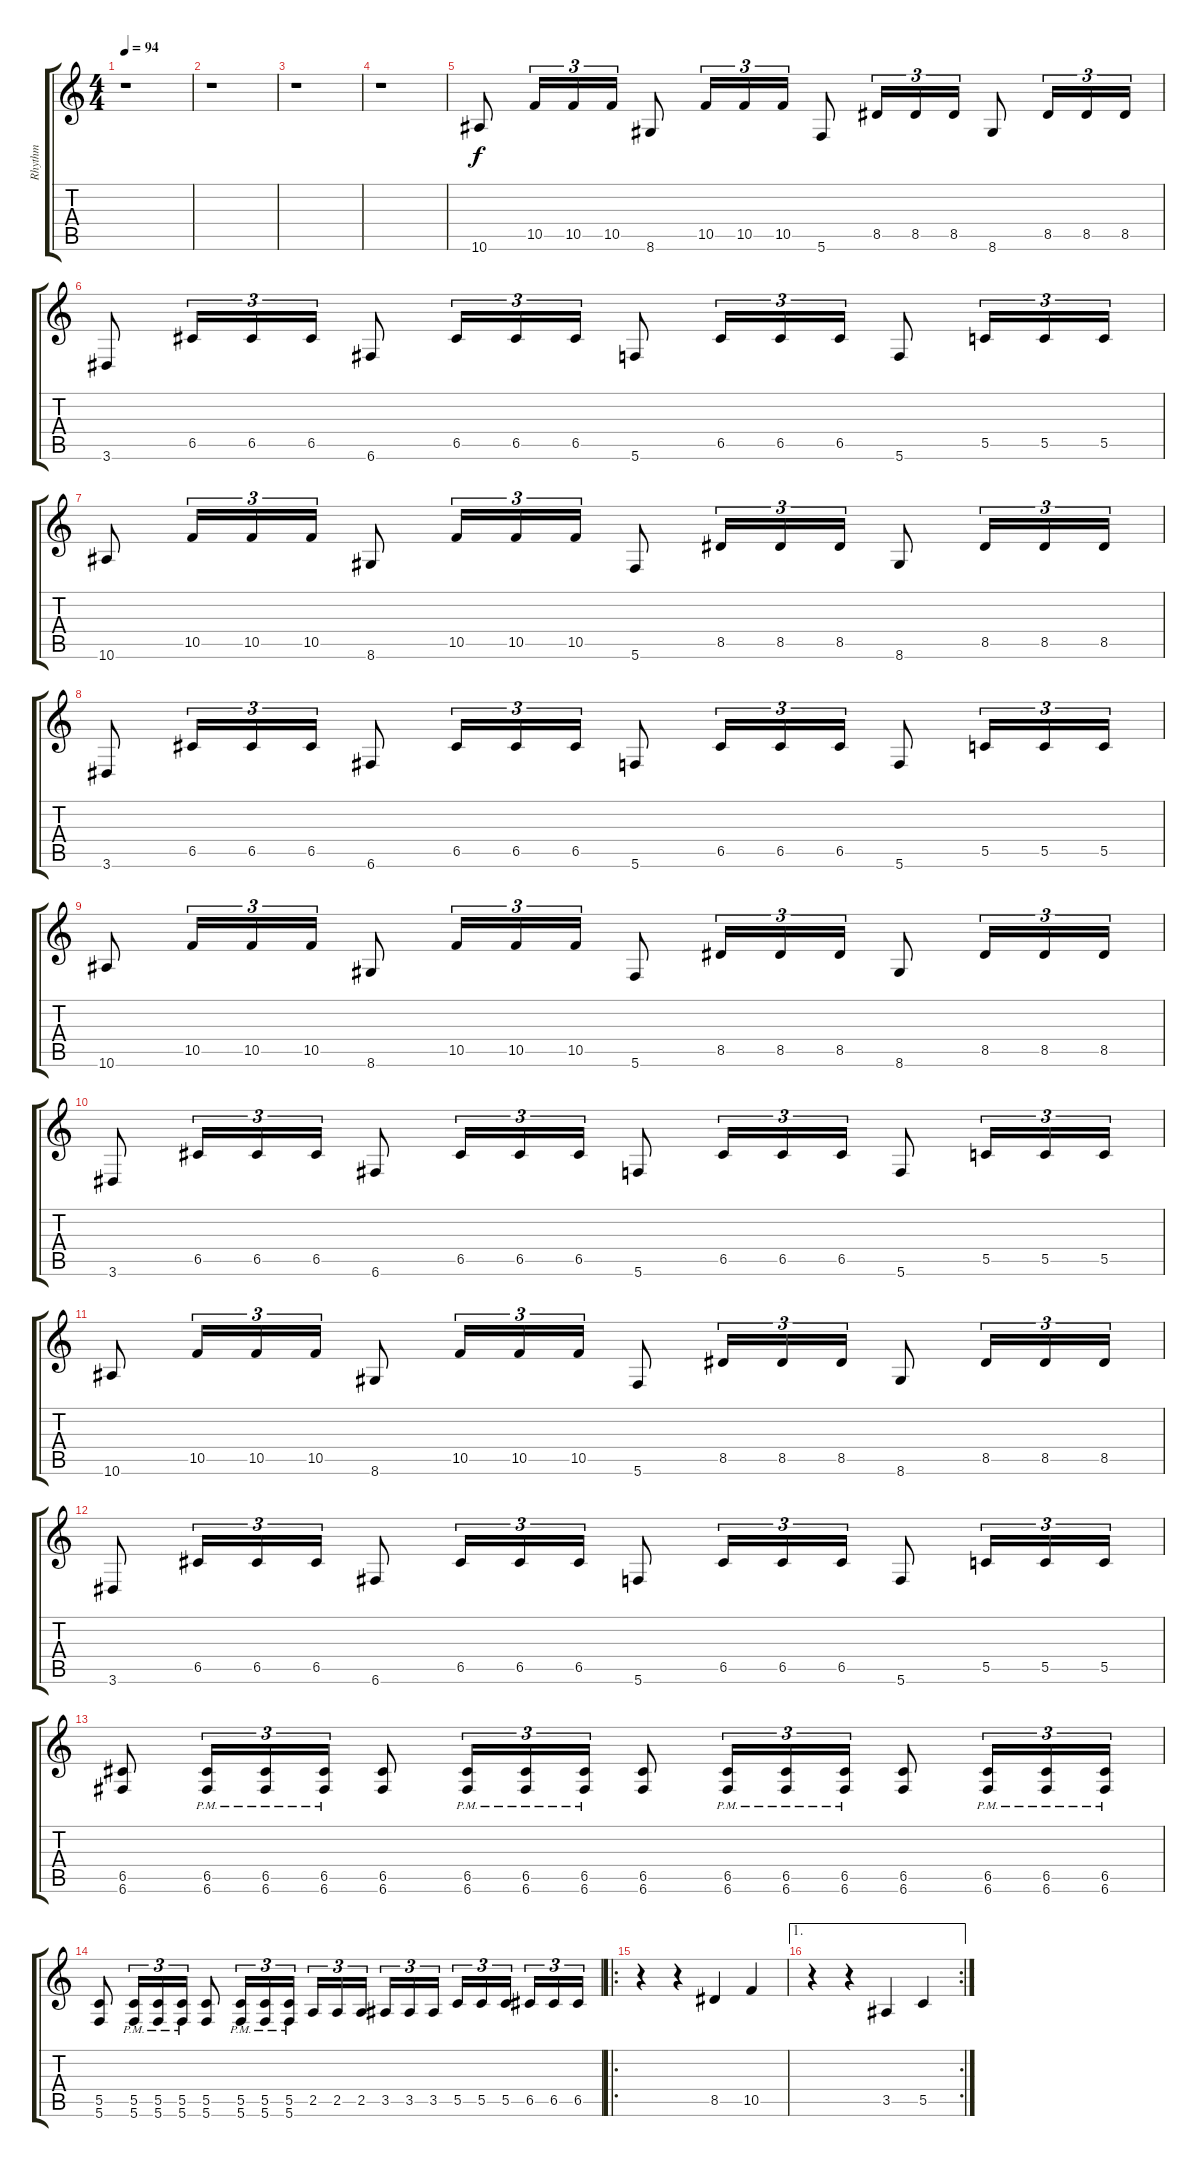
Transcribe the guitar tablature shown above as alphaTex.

\track ("Rhythm" "Rhythm") {instrument distortionguitar}
\staff {score tabs}
\tuning (D4 A3 F3 C3 G2 C2) {hide}
\ts (4 4)
\tempo 94
\clef g2
\ks c
r.1{dy f instrument distortionguitar} |
r.1 |
r.1 |
r.1 |
10.6.8 10.5.16{tu (3 2)} 10.5.16{tu (3 2)} 10.5.16{tu (3 2)} 8.6.8 10.5.16{tu (3 2)} 10.5.16{tu (3 2)} 10.5.16{tu (3 2)} 5.6.8 8.5.16{tu (3 2)} 8.5.16{tu (3 2)} 8.5.16{tu (3 2)} 8.6.8 8.5.16{tu (3 2)} 8.5.16{tu (3 2)} 8.5.16{tu (3 2)} |
3.6.8 6.5.16{tu (3 2)} 6.5.16{tu (3 2)} 6.5.16{tu (3 2)} 6.6.8 6.5.16{tu (3 2)} 6.5.16{tu (3 2)} 6.5.16{tu (3 2)} 5.6.8 6.5.16{tu (3 2)} 6.5.16{tu (3 2)} 6.5.16{tu (3 2)} 5.6.8 5.5.16{tu (3 2)} 5.5.16{tu (3 2)} 5.5.16{tu (3 2)} |
10.6.8 10.5.16{tu (3 2)} 10.5.16{tu (3 2)} 10.5.16{tu (3 2)} 8.6.8 10.5.16{tu (3 2)} 10.5.16{tu (3 2)} 10.5.16{tu (3 2)} 5.6.8 8.5.16{tu (3 2)} 8.5.16{tu (3 2)} 8.5.16{tu (3 2)} 8.6.8 8.5.16{tu (3 2)} 8.5.16{tu (3 2)} 8.5.16{tu (3 2)} |
3.6.8 6.5.16{tu (3 2)} 6.5.16{tu (3 2)} 6.5.16{tu (3 2)} 6.6.8 6.5.16{tu (3 2)} 6.5.16{tu (3 2)} 6.5.16{tu (3 2)} 5.6.8 6.5.16{tu (3 2)} 6.5.16{tu (3 2)} 6.5.16{tu (3 2)} 5.6.8 5.5.16{tu (3 2)} 5.5.16{tu (3 2)} 5.5.16{tu (3 2)} |
10.6.8 10.5.16{tu (3 2)} 10.5.16{tu (3 2)} 10.5.16{tu (3 2)} 8.6.8 10.5.16{tu (3 2)} 10.5.16{tu (3 2)} 10.5.16{tu (3 2)} 5.6.8 8.5.16{tu (3 2)} 8.5.16{tu (3 2)} 8.5.16{tu (3 2)} 8.6.8 8.5.16{tu (3 2)} 8.5.16{tu (3 2)} 8.5.16{tu (3 2)} |
3.6.8 6.5.16{tu (3 2)} 6.5.16{tu (3 2)} 6.5.16{tu (3 2)} 6.6.8 6.5.16{tu (3 2)} 6.5.16{tu (3 2)} 6.5.16{tu (3 2)} 5.6.8 6.5.16{tu (3 2)} 6.5.16{tu (3 2)} 6.5.16{tu (3 2)} 5.6.8 5.5.16{tu (3 2)} 5.5.16{tu (3 2)} 5.5.16{tu (3 2)} |
10.6.8 10.5.16{tu (3 2)} 10.5.16{tu (3 2)} 10.5.16{tu (3 2)} 8.6.8 10.5.16{tu (3 2)} 10.5.16{tu (3 2)} 10.5.16{tu (3 2)} 5.6.8 8.5.16{tu (3 2)} 8.5.16{tu (3 2)} 8.5.16{tu (3 2)} 8.6.8 8.5.16{tu (3 2)} 8.5.16{tu (3 2)} 8.5.16{tu (3 2)} |
3.6.8 6.5.16{tu (3 2)} 6.5.16{tu (3 2)} 6.5.16{tu (3 2)} 6.6.8 6.5.16{tu (3 2)} 6.5.16{tu (3 2)} 6.5.16{tu (3 2)} 5.6.8 6.5.16{tu (3 2)} 6.5.16{tu (3 2)} 6.5.16{tu (3 2)} 5.6.8 5.5.16{tu (3 2)} 5.5.16{tu (3 2)} 5.5.16{tu (3 2)} |
(6.5 6.6).8 (6.5{pm} 6.6{pm}).16{tu (3 2)} (6.5{pm} 6.6{pm}).16{tu (3 2)} (6.5{pm} 6.6{pm}).16{tu (3 2)} (6.5 6.6).8 (6.5{pm} 6.6{pm}).16{tu (3 2)} (6.5{pm} 6.6{pm}).16{tu (3 2)} (6.5{pm} 6.6{pm}).16{tu (3 2)} (6.5 6.6).8 (6.5{pm} 6.6{pm}).16{tu (3 2)} (6.5{pm} 6.6{pm}).16{tu (3 2)} (6.5{pm} 6.6{pm}).16{tu (3 2)} (6.5 6.6).8 (6.5{pm} 6.6{pm}).16{tu (3 2)} (6.5{pm} 6.6{pm}).16{tu (3 2)} (6.5{pm} 6.6{pm}).16{tu (3 2)} |
(5.5 5.6).8 (5.5{pm} 5.6{pm}).16{tu (3 2)} (5.5{pm} 5.6{pm}).16{tu (3 2)} (5.5{pm} 5.6{pm}).16{tu (3 2)} (5.5 5.6).8 (5.5{pm} 5.6{pm}).16{tu (3 2)} (5.5{pm} 5.6{pm}).16{tu (3 2)} (5.5{pm} 5.6{pm}).16{tu (3 2)} 2.5.16{tu (3 2)} 2.5.16{tu (3 2)} 2.5.16{tu (3 2)} 3.5.16{tu (3 2)} 3.5.16{tu (3 2)} 3.5.16{tu (3 2)} 5.5.16{tu (3 2)} 5.5.16{tu (3 2)} 5.5.16{tu (3 2)} 6.5.16{tu (3 2)} 6.5.16{tu (3 2)} 6.5.16{tu (3 2)} |
\ro
r.4 r.4 8.5.4 10.5.4 |
\ae 1
\rc 2
r.4 r.4 3.5.4 5.5.4
